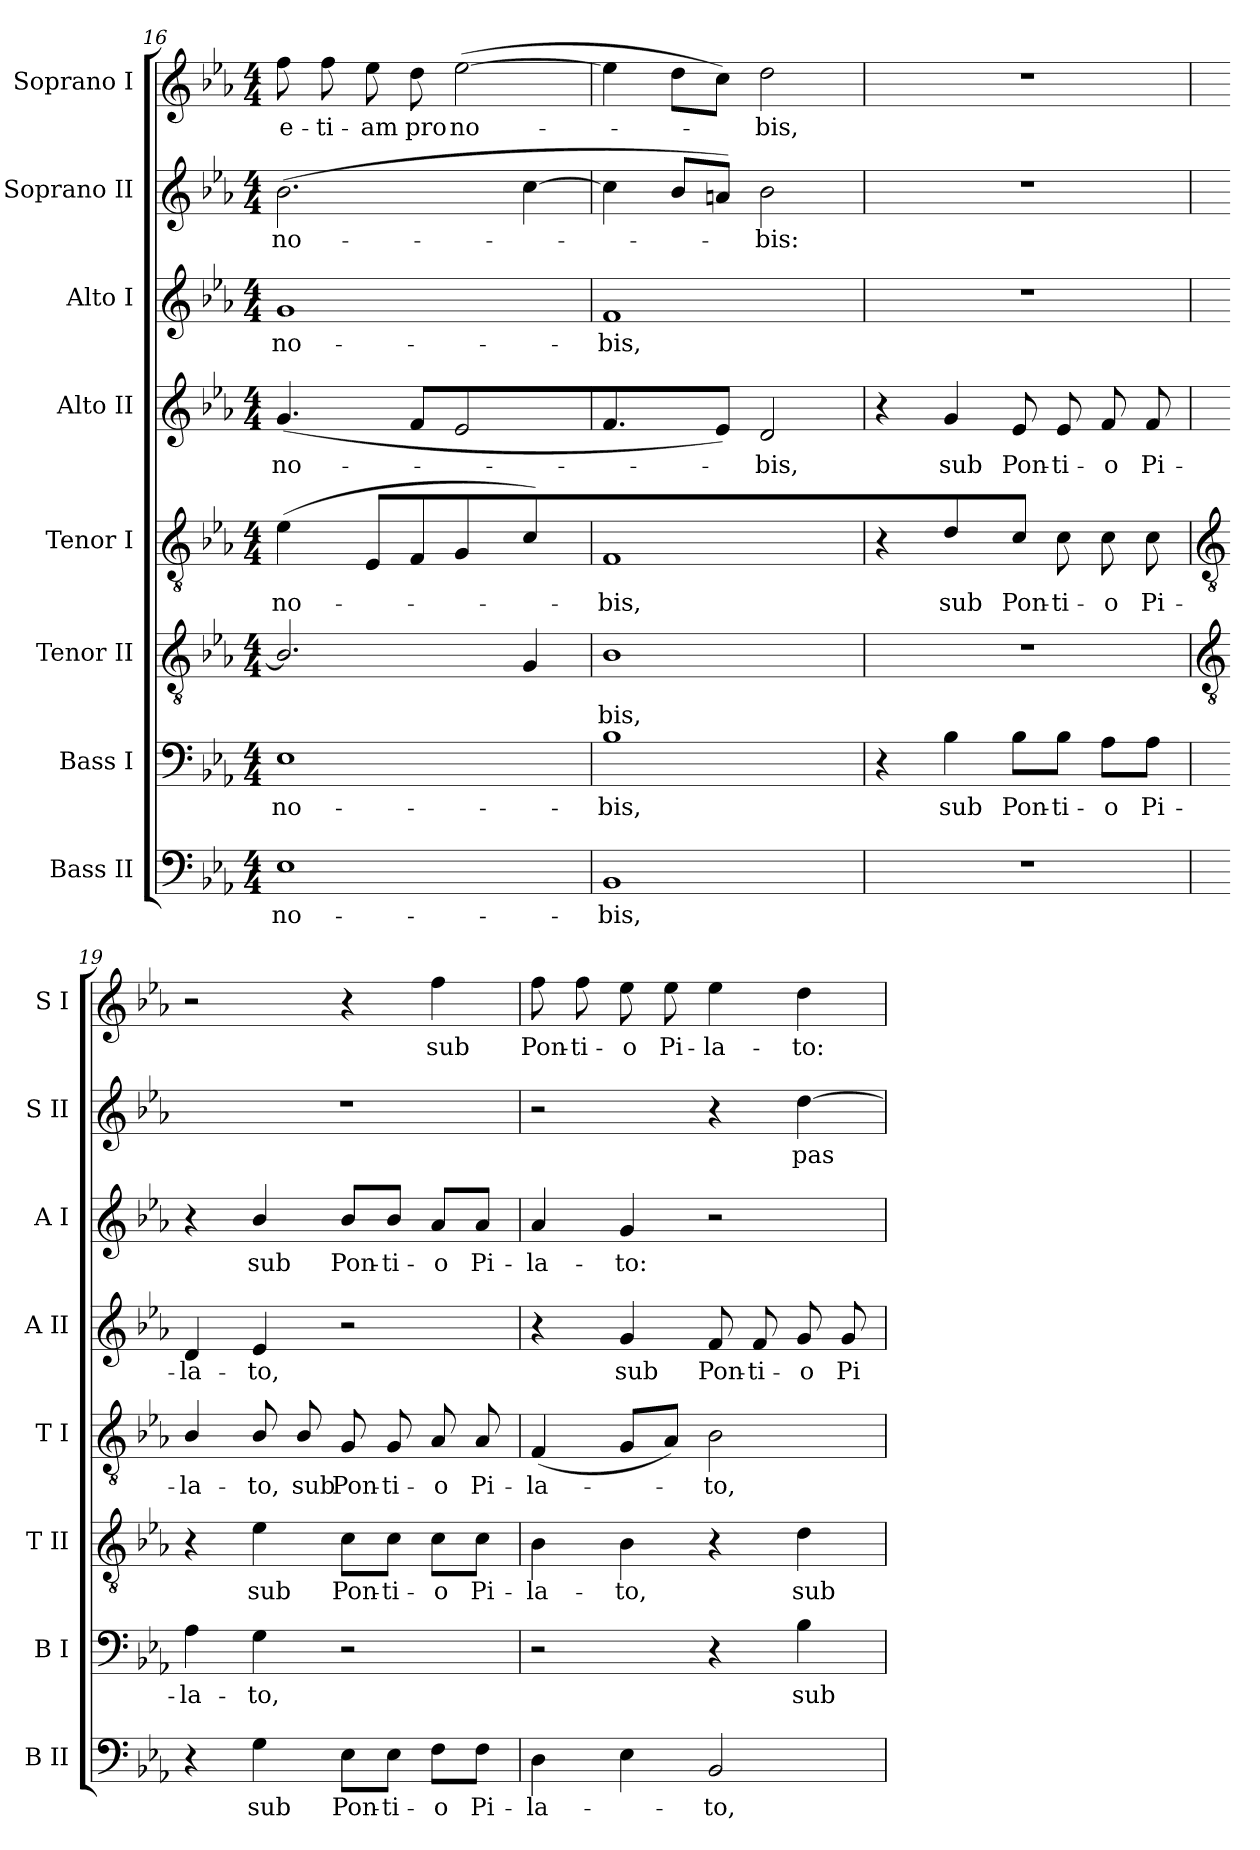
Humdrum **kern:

**kern	**text	**kern	**text	**kern	**text	**kern	**text	**kern	**text	**kern	**text	**kern	**text	**kern	**text
*part8	*part8	*part7	*part7	*part6	*part6	*part5	*part5	*part4	*part4	*part3	*part3	*part2	*part2	*part1	*part1
*staff8	*staff8	*staff7	*staff7	*staff6	*staff6	*staff5	*staff5	*staff4	*staff4	*staff3	*staff3	*staff2	*staff2	*staff1	*staff1
*I"Bass II	*	*I"Bass I	*	*I"Tenor II	*	*I"Tenor I	*	*I"Alto II	*	*I"Alto I	*	*I"Soprano II	*	*I"Soprano I	*
*I'B II	*	*I'B I	*	*I'T II	*	*I'T I	*	*I'A II	*	*I'A I	*	*I'S II	*	*I'S I	*
*clefF4	*	*clefF4	*	*clefGv2	*	*clefGv2	*	*clefG2	*	*clefG2	*	*clefG2	*	*clefG2	*
*k[b-e-a-]	*	*k[b-e-a-]	*	*k[b-e-a-]	*	*k[b-e-a-]	*	*k[b-e-a-]	*	*k[b-e-a-]	*	*k[b-e-a-]	*	*k[b-e-a-]	*
*E-:	*	*E-:	*	*E-:	*	*E-:	*	*E-:	*	*E-:	*	*E-:	*	*E-:	*
*M4/4	*	*M4/4	*	*M4/4	*	*M4/4	*	*M4/4	*	*M4/4	*	*M4/4	*	*M4/4	*
=16	=16	=16	=16	=16	=16	=16	=16	=16	=16	=16	=16	=16	=16	=16	=16
!	!LO:LY:b	!	!LO:LY:b	!	!	!	!LO:LY:b	!	!LO:LY:b	!	!LO:LY:b	!	!LO:LY:b	!	!LO:LY:b
1E-	no-	1E-	no-	2.B-/]	.	(>4e-	no-	(<4.g	no-	1g	no-	(<2.b-	no-	8ff	e-
!	!	!	!	!	!	!	!	!	!	!	!	!	!	!	!LO:LY:b
.	.	.	.	.	.	.	.	.	.	.	.	.	.	8ff	-ti-
!	!	!	!	!	!	!	!	!	!	!	!	!	!	!	!LO:LY:b
.	.	.	.	.	.	8E-L	.	.	.	.	.	.	.	8ee-	-am
!	!	!	!	!	!	!	!	!	!	!	!	!	!	!	!LO:LY:b
.	.	.	.	.	.	8F	.	8fL	.	.	.	.	.	8dd	pro
!	!	!	!	!	!	!	!	!	!	!	!	!	!	!	!LO:LY:b
.	.	.	.	.	.	4G	.	2e-	.	.	.	.	.	(>[2ee-	no-
.	.	.	.	4G	.	4c)	.	.	.	.	.	[4cc	.	.	.
=17	=17	=17	=17	=17	=17	=17	=17	=17	=17	=17	=17	=17	=17	=17	=17
!	!LO:LY:b	!	!LO:LY:b	!	!LO:LY:b	!	!LO:LY:b	!	!	!	!LO:LY:b	!	!	!	!
1BB-	-bis,	1B-	-bis,	1B-	bis,	1F	bis,	4.f	.	1f	-bis,	4cc]	.	4ee-]	.
.	.	.	.	.	.	.	.	.	.	.	.	8b-L	.	8ddL	.
.	.	.	.	.	.	.	.	8e-J)	.	.	.	8anJ)	.	8ccJ)	.
!	!	!	!	!	!	!	!	!	!LO:LY:b	!	!	!	!LO:LY:b	!	!LO:LY:b
.	.	.	.	.	.	.	.	2d	bis,	.	.	2b-	bis:	2dd	bis,
=18	=18	=18	=18	=18	=18	=18	=18	=18	=18	=18	=18	=18	=18	=18	=18
1r	.	4r	.	1r	.	4r	.	4r	.	1r	.	1r	.	1r	.
!	!	!	!LO:LY:b	!	!	!	!LO:LY:b	!	!LO:LY:b	!	!	!	!	!	!
.	.	4B-	sub	.	.	4d	sub	4g	sub	.	.	.	.	.	.
!	!	!	!LO:LY:b	!	!	!	!LO:LY:b	!	!LO:LY:b	!	!	!	!	!	!
.	.	8B-\L	Pon-	.	.	8cJ	Pon-	8e-	Pon-	.	.	.	.	.	.
!	!	!	!LO:LY:b	!	!	!	!LO:LY:b	!	!LO:LY:b	!	!	!	!	!	!
.	.	8B-\J	-ti-	.	.	8c	-ti-	8e-	-ti-	.	.	.	.	.	.
!	!	!	!LO:LY:b	!	!	!	!LO:LY:b	!	!LO:LY:b	!	!	!	!	!	!
.	.	8A-\L	-o	.	.	8c	-o	8f	-o	.	.	.	.	.	.
!	!	!	!LO:LY:b	!	!	!	!LO:LY:b	!	!LO:LY:b	!	!	!	!	!	!
.	.	8A-\J	Pi-	.	.	8c	Pi-	8f	Pi-	.	.	.	.	.	.
!!LO:LB:g=z
=19	=19	=19	=19	=19	=19	=19	=19	=19	=19	=19	=19	=19	=19	=19	=19
*	*	*	*	*clefGv2	*	*clefGv2	*	*	*	*	*	*	*	*	*
!	!	!	!LO:LY:b	!	!	!	!LO:LY:b	!	!LO:LY:b	!	!	!	!	!	!
4r	.	4A-	-la-	4r	.	4B-/	-la-	4d	-la-	4r	.	1r	.	2r	.
!	!LO:LY:b	!	!LO:LY:b	!	!LO:LY:b	!	!LO:LY:b	!	!LO:LY:b	!	!LO:LY:b	!	!	!	!
4G	sub	4G	-to,	4e-	sub	8B-/	-to,	4e-	-to,	4b-/	sub	.	.	.	.
!	!	!	!	!	!	!	!LO:LY:b	!	!	!	!	!	!	!	!
.	.	.	.	.	.	8B-/	sub	.	.	.	.	.	.	.	.
!	!LO:LY:b	!	!	!	!LO:LY:b	!	!LO:LY:b	!	!	!	!LO:LY:b	!	!	!	!
8E-\L	Pon-	2r	.	8c\L	Pon-	8G	Pon-	2r	.	8b-/L	Pon-	.	.	4r	.
!	!LO:LY:b	!	!	!	!LO:LY:b	!	!LO:LY:b	!	!	!	!LO:LY:b	!	!	!	!
8E-\J	-ti-	.	.	8c\J	-ti-	8G	-ti-	.	.	8b-/J	-ti-	.	.	.	.
!	!LO:LY:b	!	!	!	!LO:LY:b	!	!LO:LY:b	!	!	!	!LO:LY:b	!	!	!	!LO:LY:b
8F\L	-o	.	.	8c\L	-o	8A-	-o	.	.	8a-/L	-o	.	.	4ff	sub
!	!LO:LY:b	!	!	!	!LO:LY:b	!	!LO:LY:b	!	!	!	!LO:LY:b	!	!	!	!
8F\J	Pi-	.	.	8c\J	Pi-	8A-	Pi-	.	.	8a-/J	Pi-	.	.	.	.
=20	=20	=20	=20	=20	=20	=20	=20	=20	=20	=20	=20	=20	=20	=20	=20
!	!LO:LY:b	!	!	!	!LO:LY:b	!	!LO:LY:b	!	!	!	!LO:LY:b	!	!	!	!LO:LY:b
4D	-la-	2r	.	4B-	-la-	(<4F	-la-	4r	.	4a-	-la-	2r	.	8ff	Pon-
!	!	!	!	!	!	!	!	!	!	!	!	!	!	!	!LO:LY:b
.	.	.	.	.	.	.	.	.	.	.	.	.	.	8ff	-ti-
!	!	!	!	!	!LO:LY:b	!	!	!	!LO:LY:b	!	!LO:LY:b	!	!	!	!LO:LY:b
4E-	.	.	.	4B-	-to,	8GL	.	4g	sub	4g	-to:	.	.	8ee-	-o
!	!	!	!	!	!	!	!	!	!	!	!	!	!	!	!LO:LY:b
.	.	.	.	.	.	8A-J)	.	.	.	.	.	.	.	8ee-	Pi-
!	!LO:LY:b	!	!	!	!	!	!LO:LY:b	!	!LO:LY:b	!	!	!	!	!	!LO:LY:b
2BB-	-to,	4r	.	4r	.	2B-	to,	8f	Pon-	2r	.	4r	.	4ee-	-la-
!	!	!	!	!	!	!	!	!	!LO:LY:b	!	!	!	!	!	!
.	.	.	.	.	.	.	.	8f	-ti-	.	.	.	.	.	.
!	!	!	!LO:LY:b	!	!LO:LY:b	!	!	!	!LO:LY:b	!	!	!	!LO:LY:b	!	!LO:LY:b
.	.	4B-	sub	4d	sub	.	.	8g	-o	.	.	[4dd	pas-	4dd	-to:
!	!	!	!	!	!	!	!	!	!LO:LY:b	!	!	!	!	!	!
.	.	.	.	.	.	.	.	8gL	Pi-	.	.	.	.	.	.
=	=	=	=	=	=	=	=	=	=	=	=	=	=	=	=
*-	*-	*-	*-	*-	*-	*-	*-	*-	*-	*-	*-	*-	*-	*-	*-
